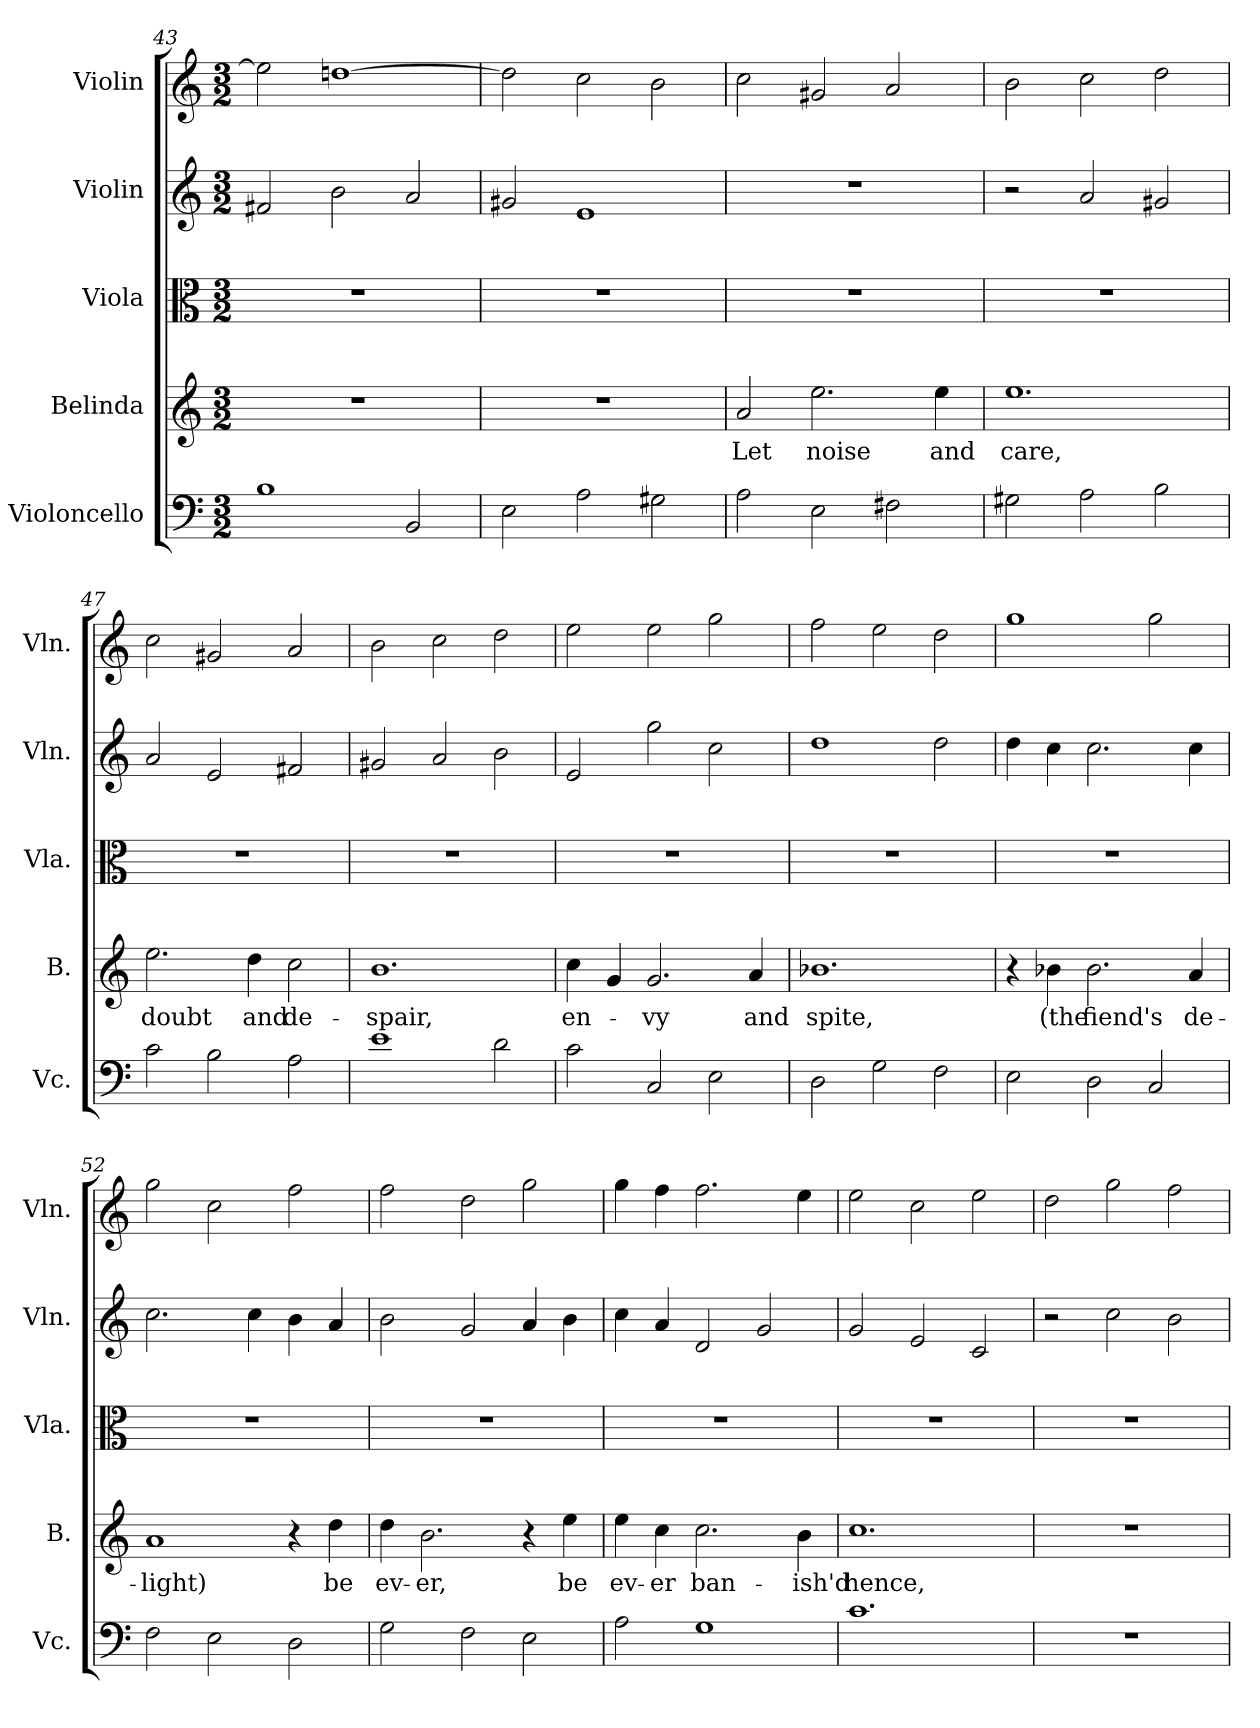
**kern	**kern	**text	**kern	**kern	**kern
*part5	*part4	*part4	*part3	*part2	*part1
*staff5	*staff4	*staff4	*staff3	*staff2	*staff1
*I"Violoncello	*I"Belinda	*	*I"Viola	*I"Violin	*I"Violin
*I'Vc.	*I'B.	*	*I'Vla.	*I'Vln.	*I'Vln.
*clefF4	*clefG2	*	*clefC3	*clefG2	*clefG2
*k[]	*k[]	*	*k[]	*k[]	*k[]
*M3/2	*M3/2	*	*M3/2	*M3/2	*M3/2
=43	=43	=43	=43	=43	=43
1B	1.r	.	1.r	2f#X/	2ee\]
.	.	.	.	2b\	[1ddn
2BB/	.	.	.	2a/	.
=44	=44	=44	=44	=44	=44
2E\	1.r	.	1.r	2g#X/	2dd\]
2A\	.	.	.	1e	2cc\
2G#X\	.	.	.	.	2b\
=45	=45	=45	=45	=45	=45
!	!	!LO:LY:b	!	!	!
2A\	2a/	Let	1.r	1.r	2cc\
!	!	!LO:LY:b	!	!	!
2E\	2.ee\	noise	.	.	2g#X/
2F#X\	.	.	.	.	2a/
!	!	!LO:LY:b	!	!	!
.	4ee\	and	.	.	.
!!LO:PB:g=z
=46	=46	=46	=46	=46	=46
!	!	!LO:LY:b	!	!	!
2G#X\	1.ee	care,	1.r	2r	2b\
2A\	.	.	.	2a/	2cc\
2B\	.	.	.	2g#X/	2dd\
=47	=47	=47	=47	=47	=47
!	!	!LO:LY:b	!	!	!
2c\	2.ee\	doubt	1.r	2a/	2cc\
2B\	.	.	.	2e/	2g#X/
!	!	!LO:LY:b	!	!	!
.	4dd\	and	.	.	.
!	!	!LO:LY:b	!	!	!
2A\	2cc\	de-	.	2f#X/	2a/
=48	=48	=48	=48	=48	=48
!	!	!LO:LY:b	!	!	!
1e	1.b	-spair,	1.r	2g#X/	2b\
.	.	.	.	2a/	2cc\
2d\	.	.	.	2b\	2dd\
=49	=49	=49	=49	=49	=49
!	!	!LO:LY:b	!	!	!
2c\	4cc\	en-	1.r	2e/	2ee\
.	4g/	.	.	.	.
!	!	!LO:LY:b	!	!	!
2C/	2.g/	-vy	.	2gg\	2ee\
2E\	.	.	.	2cc\	2gg\
!	!	!LO:LY:b	!	!	!
.	4a/	and	.	.	.
=50	=50	=50	=50	=50	=50
!	!	!LO:LY:b	!	!	!
2D\	1.b-X	spite,	1.r	1dd	2ff\
2G\	.	.	.	.	2ee\
2F\	.	.	.	2dd\	2dd\
=51	=51	=51	=51	=51	=51
2E\	4r	.	1.r	4dd\	1gg
!	!	!LO:LY:b	!	!	!
.	4b-X\	(the	.	4cc\	.
!	!	!LO:LY:b	!	!	!
2D\	2.b-\	fiend's	.	2.cc\	.
2C/	.	.	.	.	2gg\
!	!	!LO:LY:b	!	!	!
.	4a/	de-	.	4cc\	.
=52	=52	=52	=52	=52	=52
!	!	!LO:LY:b	!	!	!
2F\	1a	-light)	1.r	2.cc\	2gg\
2E\	.	.	.	.	2cc\
.	.	.	.	4cc\	.
2D\	4r	.	.	4b\	2ff\
!	!	!LO:LY:b	!	!	!
.	4dd\	be	.	4a/	.
!!LO:LB:g=z
=53	=53	=53	=53	=53	=53
!	!	!LO:LY:b	!	!	!
2G\	4dd\	ev-	1.r	2b\	2ff\
!	!	!LO:LY:b	!	!	!
.	2.b\	-er,	.	.	.
2F\	.	.	.	2g/	2dd\
2E\	4r	.	.	4a/	2gg\
!	!	!LO:LY:b	!	!	!
.	4ee\	be	.	4b\	.
=54	=54	=54	=54	=54	=54
!	!	!LO:LY:b	!	!	!
2A\	4ee\	ev-	1.r	4cc\	4gg\
!	!	!LO:LY:b	!	!	!
.	4cc\	-er	.	4a/	4ff\
!	!	!LO:LY:b	!	!	!
1G	2.cc\	ban-	.	2d/	2.ff\
.	.	.	.	2g/	.
!	!	!LO:LY:b	!	!	!
.	4b\	-ish'd	.	.	4ee\
=55	=55	=55	=55	=55	=55
!	!	!LO:LY:b	!	!	!
1.c	1.cc	hence,	1.r	2g/	2ee\
.	.	.	.	2e/	2cc\
.	.	.	.	2c/	2ee\
=56	=56	=56	=56	=56	=56
1.r	1.r	.	1.r	2r	2dd\
.	.	.	.	2cc\	2gg\
.	.	.	.	2b\	2ff\
=	=	=	=	=	=
*-	*-	*-	*-	*-	*-
